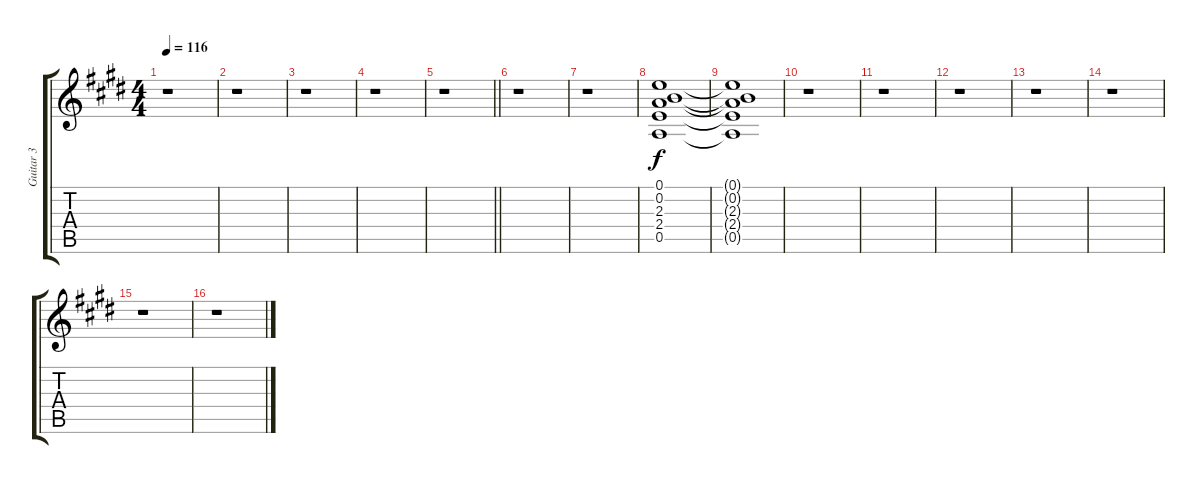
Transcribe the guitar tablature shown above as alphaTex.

\track ("Guitar 3" "Guitar 3") {mute instrument distortionguitar}
\staff {score tabs}
\tuning (E4 B3 G3 D3 A2 E2) {hide}
\ts (4 4)
\tempo 116
\clef g2
\ks e
r.1{dy f} |
r.1 |
r.1 |
r.1 |
\barLineRight lightlight
r.1 |
r.1 |
r.1 |
(0.1 0.2 2.3 2.4 0.5).1 |
(0.1{t} 0.2{t} 2.3{t} 2.4{t} 0.5{t}).1 |
r.1 |
r.1 |
r.1 |
r.1 |
r.1 |
r.1 |
r.1
